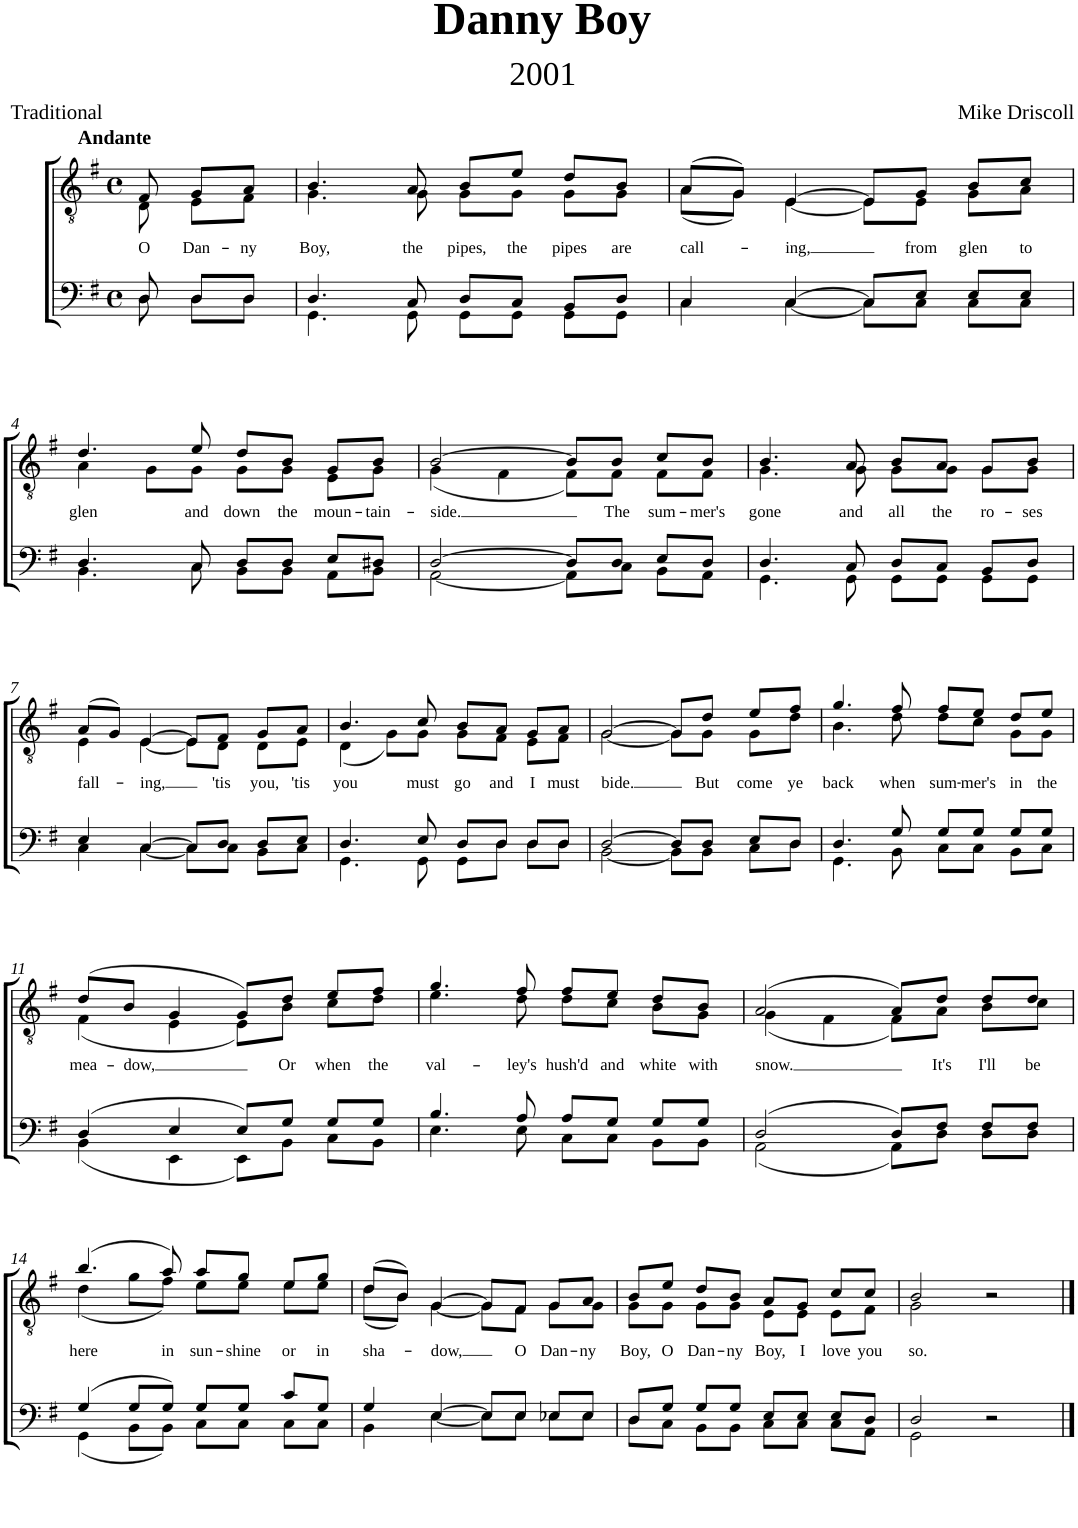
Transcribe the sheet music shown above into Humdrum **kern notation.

**kern	**kern	**text
*part2	*part1	*part1
*staff2	*staff1	*staff1
*I"Piano	*I"Piano	*
*I'Pno	*I'Pno	*
*clefF4	*clefGv2	*
*k[f#]	*k[f#]	*
*M4/4	*M4/4	*
*met(c)	*met(c)	*
=1	=1	=1
*^	*	*
!	!	!LO:TX:a:B:t=Andante	!
!	!	!	!LO:LY:b
*	*	*^	*
8D/	8D\	8F#/	8D\	O
!	!	!	!	!LO:LY:b
8D/L	8D\L	8G/L	8E\L	Dan-
!	!	!	!	!LO:LY:b
8D/J	8D\J	8A/J	8F#\J	-ny
=2	=2	=2	=2	=2
!	!	!	!	!LO:LY:b
4.D/	4.GG\	4.B/	4.G\	Boy,
!	!	!	!	!LO:LY:b
8C/	8GG\	8A/	8G\	the
!	!	!	!	!LO:LY:b
8D/L	8GG\L	8B/L	8G\L	pipes,
!	!	!	!	!LO:LY:b
8C/J	8GG\J	8e/J	8G\J	the
!	!	!	!	!LO:LY:b
8BB/L	8GG\L	8d/L	8G\L	pipes
!	!	!	!	!LO:LY:b
8D/J	8GG\J	8B/J	8G\J	are
=3	=3	=3	=3	=3
!	!	!	!	!LO:LY:b
4C/	4C\	(8A/L	(8A\L	call-
.	.	8G/J)	8G\J)	.
!	!	!	!	!LO:LY:b
[4C/	[4C\	[4E/	[4E\	-ing,
8C/L]	8C\L]	8E/L]	8E\L]	.
!	!	!	!	!LO:LY:b
8E/J	8C\J	8G/J	8E\J	from
!	!	!	!	!LO:LY:b
8E/L	8C\L	8B/L	8G\L	glen
!	!	!	!	!LO:LY:b
8E/J	8C\J	8c/J	8A\J	to
!!LO:LB:g=z	!!
=4	=4	=4	=4	=4
!	!	!	!	!LO:LY:b
4.D/	4.BB\	4.d/	4A\	glen
.	.	.	8G\L	.
!	!	!	!	!LO:LY:b
8C/	8C\	8e/	8G\J	and
!	!	!	!	!LO:LY:b
8D/L	8BB\L	8d/L	8G\L	down
!	!	!	!	!LO:LY:b
8D/J	8BB\J	8B/J	8G\J	the
!	!	!	!	!LO:LY:b
8E/L	8AA\L	8G/L	8E\L	moun-
!	!	!	!	!LO:LY:b
8D#X/J	8BB\J	8B/J	8G\J	-tain-
=5	=5	=5	=5	=5
!	!	!	!	!LO:LY:b
[2D/	[2AA\	[2B/	(4G\	-side.
.	.	.	4F#\	.
8D/L]	8AA\L]	8B/L]	8F#\L)	.
!	!	!	!	!LO:LY:b
8D/J	8C\J	8B/J	8F#\J	The
!	!	!	!	!LO:LY:b
8E/L	8BB\L	8c/L	8F#\L	sum-
!	!	!	!	!LO:LY:b
8D/J	8AA\J	8B/J	8F#\J	-mer's
=6	=6	=6	=6	=6
!	!	!	!	!LO:LY:b
4.D/	4.GG\	4.B/	4.G\	gone
!	!	!	!	!LO:LY:b
8C/	8GG\	8A/	8G\	and
!	!	!	!	!LO:LY:b
8D/L	8GG\L	8B/L	8G\L	all
!	!	!	!	!LO:LY:b
8C/J	8GG\J	8A/J	8G\J	the
!	!	!	!	!LO:LY:b
8BB/L	8GG\L	8G/L	8G\L	ro-
!	!	!	!	!LO:LY:b
8D/J	8GG\J	8B/J	8G\J	-ses
!!LO:LB:g=z	!!
=7	=7	=7	=7	=7
!	!	!	!	!LO:LY:b
4E/	4C\	(8A/L	4E\	fall-
.	.	8G/J)	.	.
!	!	!	!	!LO:LY:b
[4C/	[4C\	[4E/	[4E\	-ing,
8C/L]	8C\L]	8E/L]	8E\L]	.
!	!	!	!	!LO:LY:b
8D/J	8C\J	8F#/J	8D\J	'tis
!	!	!	!	!LO:LY:b
8D/L	8BB\L	8G/L	8D\L	you,
!	!	!	!	!LO:LY:b
8E/J	8C\J	8A/J	8E\J	'tis
=8	=8	=8	=8	=8
!	!	!	!	!LO:LY:b
4.D/	4.GG\	4.B/	(4D\	you
.	.	.	8G\L)	.
!	!	!	!	!LO:LY:b
8E/	8GG\	8c/	8G\J	must
!	!	!	!	!LO:LY:b
8D/L	8GG\L	8B/L	8G\L	go
!	!	!	!	!LO:LY:b
8D/J	8D\J	8A/J	8F#\J	and
!	!	!	!	!LO:LY:b
8D/L	8D\L	8G/L	8E\L	I
!	!	!	!	!LO:LY:b
8D/J	8D\J	8A/J	8F#\J	must
=9	=9	=9	=9	=9
!	!	!	!	!LO:LY:b
[2D/	[2BB\	[2G/	[2G\	bide.
8D/L]	8BB\L]	8G/L]	8G\L]	.
!	!	!	!	!LO:LY:b
8D/J	8BB\J	8d/J	8G\J	But
!	!	!	!	!LO:LY:b
8E/L	8C\L	8e/L	8G\L	come
!	!	!	!	!LO:LY:b
8D/J	8D\J	8f#/J	8d\J	ye
=10	=10	=10	=10	=10
!	!	!	!	!LO:LY:b
4.D/	4.GG\	4.g/	4.B\	back
!	!	!	!	!LO:LY:b
8G/	8BB\	8f#/	8d\	when
!	!	!	!	!LO:LY:b
8G/L	8C\L	8f#/L	8d\L	sum-
!	!	!	!	!LO:LY:b
8G/J	8C\J	8e/J	8c\J	-mer's
!	!	!	!	!LO:LY:b
8G/L	8BB\L	8d/L	8G\L	in
!	!	!	!	!LO:LY:b
8G/J	8C\J	8e/J	8G\J	the
!!LO:LB:g=z	!!
=11	=11	=11	=11	=11
!	!	!	!	!LO:LY:b
(4D/	(4BB\	(8d/L	(4F#\	mea-
!	!	!	!	!LO:LY:b
.	.	8B/J	.	-dow,
4E/	4EE\	4G/	4E\	.
8E/L)	8EE\L)	8G/L)	8E\L)	.
!	!	!	!	!LO:LY:b
8G/J	8BB\J	8d/J	8B\J	Or
!	!	!	!	!LO:LY:b
8G/L	8C\L	8e/L	8c\L	when
!	!	!	!	!LO:LY:b
8G/J	8BB\J	8f#/J	8d\J	the
=12	=12	=12	=12	=12
!	!	!	!	!LO:LY:b
4.B/	4.E\	4.g/	4.e\	val-
!	!	!	!	!LO:LY:b
8A/	8E\	8f#/	8d\	-ley's
!	!	!	!	!LO:LY:b
8A/L	8C\L	8f#/L	8d\L	hush'd
!	!	!	!	!LO:LY:b
8G/J	8C\J	8e/J	8c\J	and
!	!	!	!	!LO:LY:b
8G/L	8BB\L	8d/L	8B\L	white
!	!	!	!	!LO:LY:b
8G/J	8BB\J	8B/J	8G\J	with
=13	=13	=13	=13	=13
!	!	!	!	!LO:LY:b
(2D/	(2AA\	(2A/	(4G\	snow.
.	.	.	4F#\	.
8D/L)	8AA\L)	8A/L)	8F#\L)	.
!	!	!	!	!LO:LY:b
8F#/J	8D\J	8d/J	8A\J	It's
!	!	!	!	!LO:LY:b
8F#/L	8D\L	8d/L	8B\L	I'll
!	!	!	!	!LO:LY:b
8F#/J	8D\J	8d/J	8c\J	be
!!LO:LB:g=z	!!
=14	=14	=14	=14	=14
!	!	!	!	!LO:LY:b
(4G/	(4GG\	(4.b/	(4d\	here
8G/L	8BB\L	.	8g\L	.
!	!	!	!	!LO:LY:b
8G/J)	8BB\J)	8a/)	8f#\J)	in
!	!	!	!	!LO:LY:b
8G/L	8C\L	8a/L	8e\L	sun-
!	!	!	!	!LO:LY:b
8G/J	8C\J	8g/J	8e\J	-shine
!	!	!	!	!LO:LY:b
8c/L	8C\L	8e/L	8e\L	or
!	!	!	!	!LO:LY:b
8G/J	8C\J	8g/J	8e\J	in
=15	=15	=15	=15	=15
!	!	!	!	!LO:LY:b
4G/	4BB\	(8d/L	(8d\L	sha-
.	.	8B/J)	8B\J)	.
!	!	!	!	!LO:LY:b
[4E/	[4E\	[4G/	[4G\	-dow,
8E/L]	8E\L]	8G/L]	8G\L]	.
!	!	!	!	!LO:LY:b
8E/J	8E\J	8F#/J	8F#\J	O
!	!	!	!	!LO:LY:b
8E-X/L	8E-\L	8G/L	8G\L	Dan-
!	!	!	!	!LO:LY:b
8E-/J	8E-\J	8A/J	8G\J	-ny
=16	=16	=16	=16	=16
!	!	!	!	!LO:LY:b
8D/L	8D\L	8B/L	8G\L	Boy,
!	!	!	!	!LO:LY:b
8G/J	8C\J	8e/J	8G\J	O
!	!	!	!	!LO:LY:b
8G/L	8BB\L	8d/L	8G\L	Dan-
!	!	!	!	!LO:LY:b
8G/J	8BB\J	8B/J	8G\J	-ny
!	!	!	!	!LO:LY:b
8E/L	8C\L	8A/L	8E\L	Boy,
!	!	!	!	!LO:LY:b
8E/J	8C\J	8G/J	8E\J	I
!	!	!	!	!LO:LY:b
8E/L	8C\L	8c/L	8E\L	love
!	!	!	!	!LO:LY:b
8D/J	8AA\J	8c/J	8F#\J	you
=17	=17	=17	=17	=17
!	!	!	!	!LO:LY:b
2D/	2GG\	2B/	2G\	so.
2r	2ryy	2r	2ryy	.
*v	*v	*	*	*
*	*v	*v	*
==	==	==
*-	*-	*-
